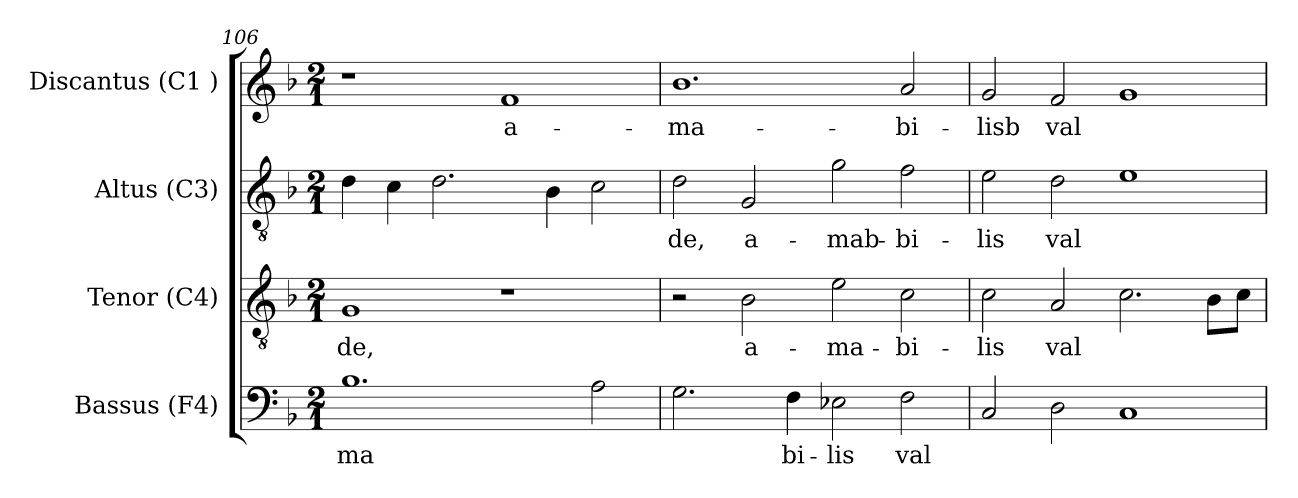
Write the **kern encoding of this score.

**kern	**text	**kern	**text	**kern	**text	**kern	**text
*part4	*part4	*part3	*part3	*part2	*part2	*part1	*part1
*staff4	*staff4	*staff3	*staff3	*staff2	*staff2	*staff1	*staff1
*I"Bassus (F4)	*	*I"Tenor (C4)	*	*I"Altus (C3)	*	*I"Discantus (C1 )	*
*I'B.	*	*I'T.	*	*I'A.	*	*I'D.	*
*clefF4	*	*clefGv2	*	*clefGv2	*	*clefG2	*
*k[b-]	*	*k[b-]	*	*k[b-]	*	*k[b-]	*
*F:	*	*F:	*	*F:	*	*F:	*
*M2/1	*	*M2/1	*	*M2/1	*	*M2/1	*
=106	=106	=106	=106	=106	=106	=106	=106
!	!LO:LY:b	!	!LO:LY:b:cj	!	!LO:LY:b:cj	!	!
1.B-	-ma-	1G	-de,	4d\	--	1r	.
!	!	!	!	!	!LO:LY:b:cj	!	!
.	.	.	.	4c\	--	.	.
!	!	!	!	!	!LO:LY:b:cj	!	!
.	.	.	.	2.d\	--	.	.
!	!	!	!	!	!	!	!LO:LY:b:cj
.	.	1r	.	.	.	1f	a-
!	!	!	!	!	!LO:LY:b:cj	!	!
.	.	.	.	4B-\	--	.	.
!	!LO:LY:b	!	!	!	!LO:LY:b:cj	!	!
2A\	--	.	.	2c\	--	.	.
!!LO:LB:g=z
=107	=107	=107	=107	=107	=107	=107	=107
!	!LO:LY:b	!	!	!	!LO:LY:b:cj	!	!LO:LY:b:cj
2.G\	--	2r	.	2d\	-de,	1.b-	-ma-
!	!	!	!LO:LY:b:cj	!	!LO:LY:b:cj	!	!
.	.	2B-\	a-	2G/	a-	.	.
!	!LO:LY:b	!	!	!	!	!	!
4F\	-bi-	.	.	.	.	.	.
!	!LO:LY:b	!	!LO:LY:b:cj	!	!LO:LY:b:cj	!	!
2E-X\	-lis	2e\	-ma-	2g\	-mab-	.	.
!	!LO:LY:b	!	!LO:LY:b:cj	!	!LO:LY:b:cj	!	!LO:LY:b:cj
2F\	val-	2c\	-bi-	2f\	-bi-	2a/	-bi-
=108	=108	=108	=108	=108	=108	=108	=108
!	!LO:LY:b	!	!LO:LY:b:cj	!	!LO:LY:b:cj	!	!LO:LY:b:cj
2C/	--	2c\	-lis	2e\	-lis	2g/	-lisb
!	!LO:LY:b	!	!LO:LY:b:cj	!	!LO:LY:b:cj	!	!LO:LY:b:cj
2D\	--	2A/	val-	2d\	val-	2f/	val-
!	!LO:LY:b	!	!LO:LY:b:cj	!	!LO:LY:b:cj	!	!LO:LY:b:cj
1C	--	2.c\	--	1e	--	1g	--
!	!	!	!LO:LY:b:cj	!	!	!	!
.	.	8B-\L	--	.	.	.	.
!	!	!	!LO:LY:b:cj	!	!	!	!
.	.	8c\J	--	.	.	.	.
=	=	=	=	=	=	=	=
*-	*-	*-	*-	*-	*-	*-	*-
